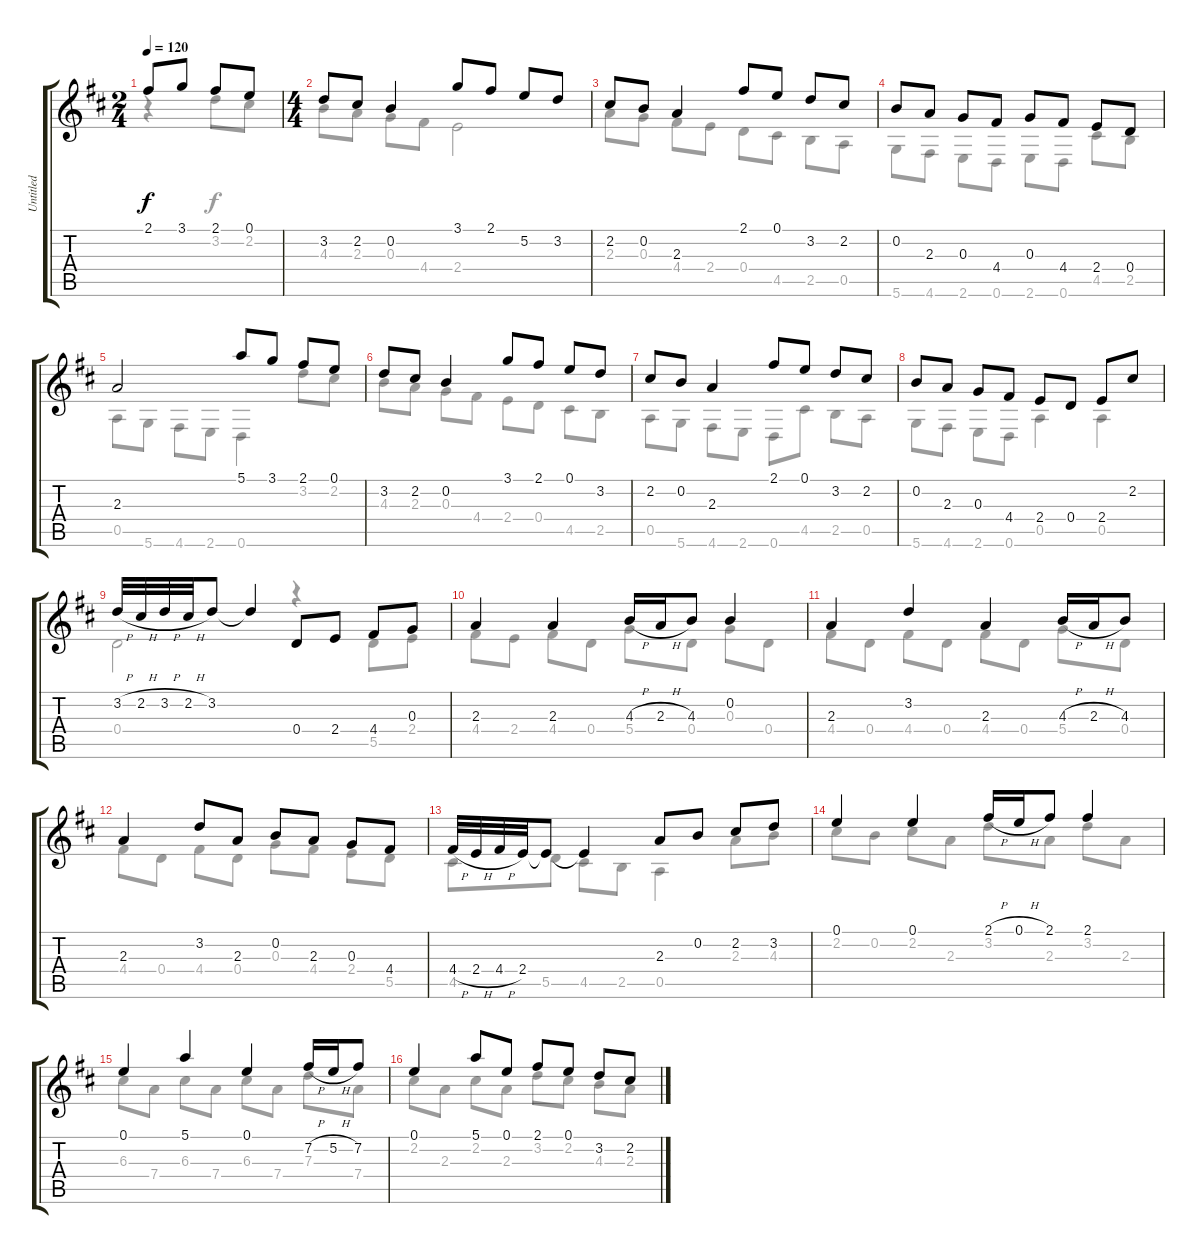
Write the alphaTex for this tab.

\track ("Untitled" "Untitled") {instrument acousticguitarnylon}
\staff {score tabs}
\tuning (E4 B3 G3 D3 A2 D2) {hide}
\voice
\ts (2 4)
\tempo 120
\clef g2
\ks d
2.1.8{dy f instrument acousticguitarnylon} 3.1.8 2.1.8 0.1.8 |
\ts (4 4)
3.2.8 2.2.8 0.2.4 3.1.8 2.1.8 5.2.8 3.2.8 |
2.2.8 0.2.8 2.3.4 2.1.8 0.1.8 3.2.8 2.2.8 |
0.2.8 2.3.8 0.3.8 4.4.8 0.3.8 4.4.8 2.4.8 0.4.8 |
2.3.2 5.1.8 3.1.8 2.1.8 0.1.8 |
3.2.8 2.2.8 0.2.4 3.1.8 2.1.8 0.1.8 3.2.8 |
2.2.8 0.2.8 2.3.4 2.1.8 0.1.8 3.2.8 2.2.8 |
0.2.8 2.3.8 0.3.8 4.4.8 2.4.8 0.4.8 2.4.8 2.2.8 |
3.2{h}.32 2.2{h}.32 3.2{h}.32 2.2{h}.32 3.2.8 3.2{t}.4 0.4.8 2.4.8 4.4.8 0.3.8 |
2.3.4 2.3.4 4.3{h}.16 2.3{h}.16 4.3.8 0.2.4 |
2.3.4 3.2.4 2.3.4 4.3{h}.16 2.3{h}.16 4.3.8 |
2.3.4 3.2.8 2.3.8 0.2.8 2.3.8 0.3.8 4.4.8 |
4.4{h}.32 2.4{h}.32 4.4{h}.32 2.4.32 2.4{t}.8 2.4{t}.4 2.3.8 0.2.8 2.2.8 3.2.8 |
0.1.4 0.1.4 2.1{h}.16 0.1{h}.16 2.1.8 2.1.4 |
0.1.4 5.1.4 0.1.4 7.2{h}.16 5.2{h}.16 7.2.8 |
0.1.4 5.1.8 0.1.8 2.1.8 0.1.8 3.2.8 2.2.8
\voice
\clef g2
\ottava regular
\simile none
\ks d
r.4{dy f} 3.2.8 2.2.8 |
4.3.8 2.3.8 0.3.8 4.4.8 2.4.2 |
2.3.8 0.3.8 4.4.8 2.4.8 0.4.8 4.5.8 2.5.8 0.5.8 |
5.6.8 4.6.8 2.6.8 0.6.8 2.6.8 0.6.8 4.5.8 2.5.8 |
0.5.8 5.6.8 4.6.8 2.6.8 0.6.4 3.2.8 2.2.8 |
4.3.8 2.3.8 0.3.8 4.4.8 2.4.8 0.4.8 4.5.8 2.5.8 |
0.5.8 5.6.8 4.6.8 2.6.8 0.6.8 4.5.8 2.5.8 0.5.8 |
5.6.8 4.6.8 2.6.8 0.6.8 0.5.4 0.5.4 |
0.4.2 r.4 5.5.8 2.4.8 |
4.4.8 2.4.8 4.4.8 0.4.8 5.4.8 0.4.8 0.3.8 0.4.8 |
4.4.8 0.4.8 4.4.8 0.4.8 4.4.8 0.4.8 5.4.8 0.4.8 |
4.4.8 0.4.8 4.4.8 0.4.8 0.3.8 4.4.8 2.4.8 5.5.8 |
4.5.8 5.5.8 4.5.8 2.5.8 0.5.4 2.3.8 4.3.8 |
2.2.8 0.2.8 2.2.8 2.3.8 3.2.8 2.3.8 3.2.8 2.3.8 |
6.3.8 7.4.8 6.3.8 7.4.8 6.3.8 7.4.8 7.3.8 7.4.8 |
2.2.8 2.3.8 2.2.8 2.3.8 3.2.8 2.2.8 4.3.8 2.3.8
